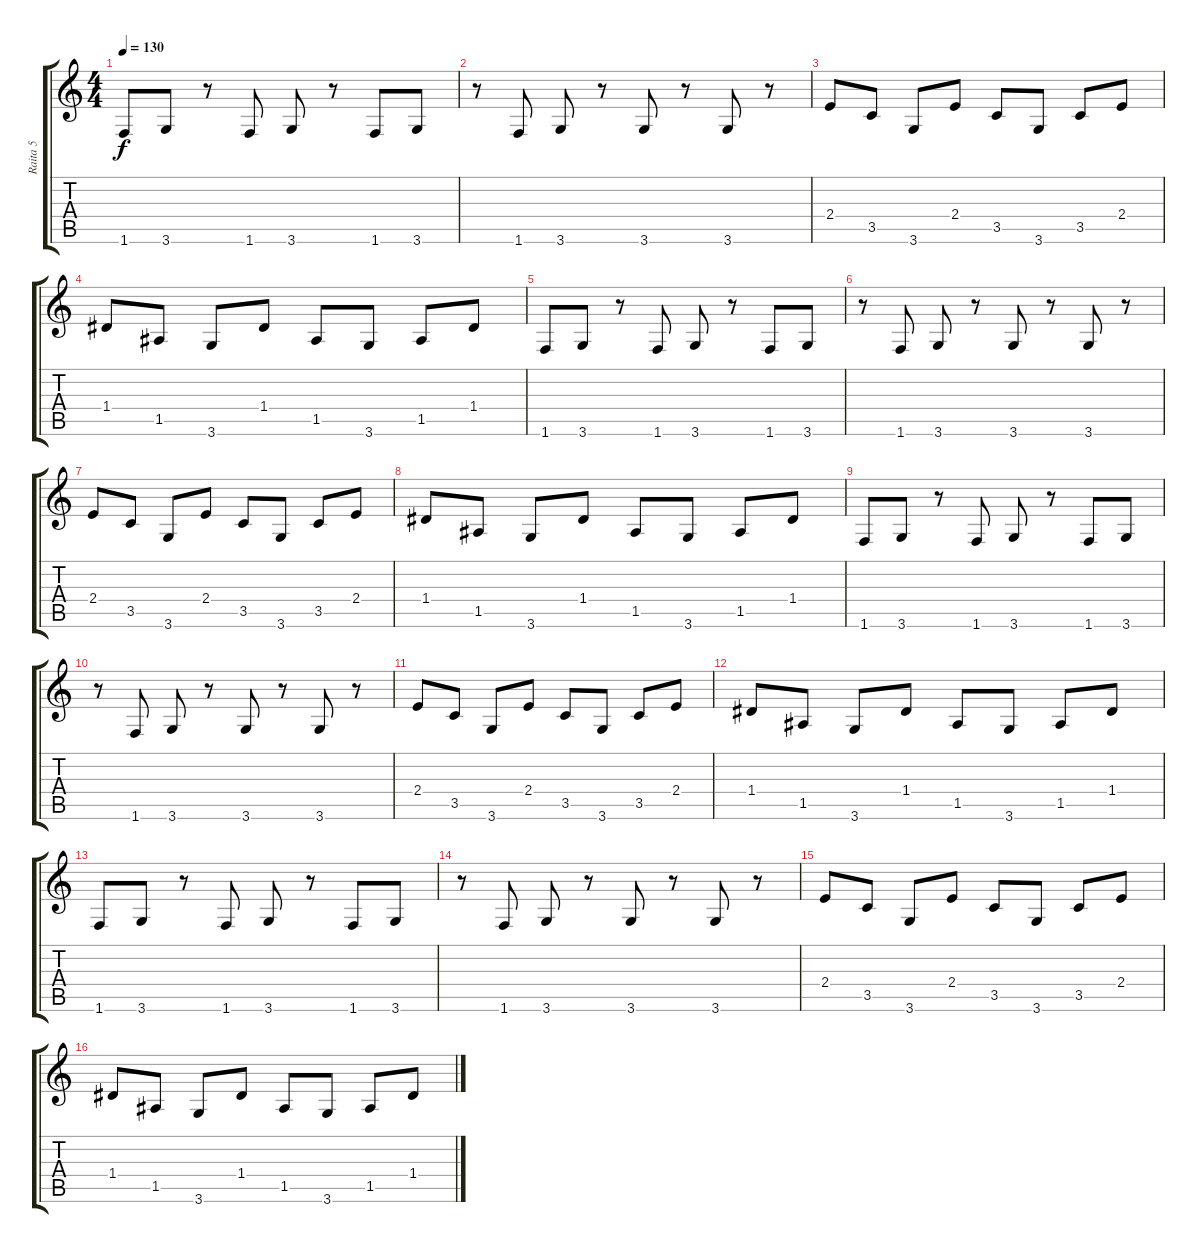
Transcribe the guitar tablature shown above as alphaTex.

\track ("Raita 5" "Raita 5") {instrument overdrivenguitar}
\staff {score tabs}
\tuning (E4 B3 G3 D3 A2 E2) {hide}
\ts (4 4)
\tempo 130
\clef g2
\ks c
1.6.8{dy f} 3.6.8 r.8 1.6.8 3.6.8 r.8 1.6.8 3.6.8 |
r.8 1.6.8 3.6.8 r.8 3.6.8 r.8 3.6.8 r.8 |
2.4.8 3.5.8 3.6.8 2.4.8 3.5.8 3.6.8 3.5.8 2.4.8 |
1.4.8 1.5.8 3.6.8 1.4.8 1.5.8 3.6.8 1.5.8 1.4.8 |
1.6.8 3.6.8 r.8 1.6.8 3.6.8 r.8 1.6.8 3.6.8 |
r.8 1.6.8 3.6.8 r.8 3.6.8 r.8 3.6.8 r.8 |
2.4.8 3.5.8 3.6.8 2.4.8 3.5.8 3.6.8 3.5.8 2.4.8 |
1.4.8 1.5.8 3.6.8 1.4.8 1.5.8 3.6.8 1.5.8 1.4.8 |
1.6.8 3.6.8 r.8 1.6.8 3.6.8 r.8 1.6.8 3.6.8 |
r.8 1.6.8 3.6.8 r.8 3.6.8 r.8 3.6.8 r.8 |
2.4.8 3.5.8 3.6.8 2.4.8 3.5.8 3.6.8 3.5.8 2.4.8 |
1.4.8 1.5.8 3.6.8 1.4.8 1.5.8 3.6.8 1.5.8 1.4.8 |
1.6.8 3.6.8 r.8 1.6.8 3.6.8 r.8 1.6.8 3.6.8 |
r.8 1.6.8 3.6.8 r.8 3.6.8 r.8 3.6.8 r.8 |
2.4.8 3.5.8 3.6.8 2.4.8 3.5.8 3.6.8 3.5.8 2.4.8 |
1.4.8 1.5.8 3.6.8 1.4.8 1.5.8 3.6.8 1.5.8 1.4.8
